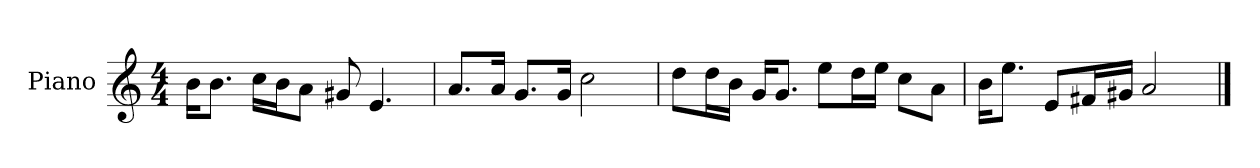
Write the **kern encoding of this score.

**kern
*part1
*staff1
*I"Piano
*I'P-no
*clefG2
*k[]
*M4/4
*MM90
=1
16b\KL
8.b\J
16cc\LL
16b\J
8a\J
8g#X/
4.e/
=2
8.a/L
16a/Jk
8.g/L
16g/Jk
2cc\
=3
8dd\L
16dd\L
16b\JJ
16g/KL
8.g/J
8ee\L
16dd\L
16ee\JJ
8cc\L
8a\J
=4
16b\KL
8.ee\J
8e/L
16f#X/L
16g#X/JJ
2a/
==
*-
